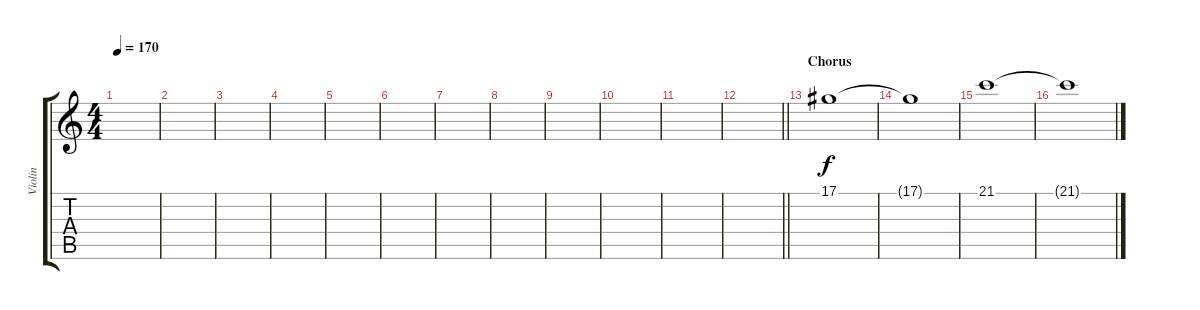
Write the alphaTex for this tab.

\track ("Violin" "Violin") {instrument violin}
\staff {score tabs}
\tuning (Eb4 Bb3 Gb3 Db3 Ab2 Db2) {hide}
\ts (4 4)
\tempo 170
\clef g2
\ks c
|
|
|
|
|
|
|
|
|
|
|
\barLineRight lightlight
|
\section ("" "Chorus")
17.1.1 |
17.1{t}.1 |
21.1.1 |
21.1{t}.1
